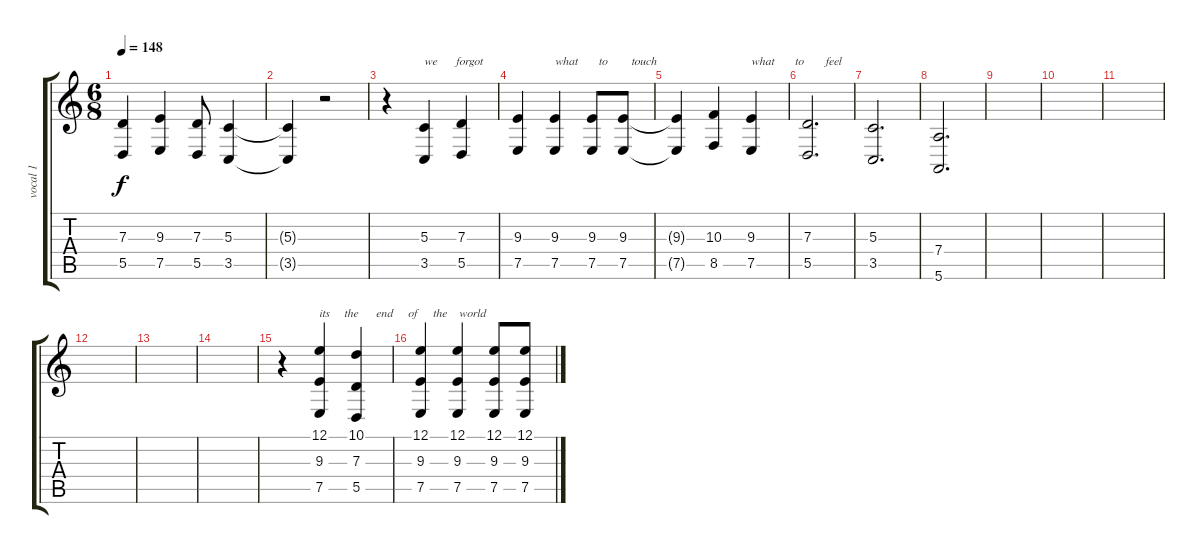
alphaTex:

\track ("vocal 1 " "vocal 1 ") {instrument lead6voice}
\staff {score tabs}
\tuning (E4 B3 G3 D3 A2 E2) {hide}
\ts (6 8)
\tempo 148
\clef g2
\ks c
(7.3{t} 5.5{t}).4{dy f} (9.3 7.5).4 (7.3 5.5).8 (5.3 3.5).4 |
(5.3{t} 3.5{t}).4 r.2 |
r.4 (5.3 3.5).4{txt "we      forgot  "} (7.3 5.5).4 |
(9.3 7.5).4 (9.3 7.5).4{txt "what       to        touch"} (9.3 7.5).8 (9.3 7.5).8 |
(9.3{t} 7.5{t}).4 (10.3 8.5).4 (9.3 7.5).4{txt "what       to       feel"} |
(7.3 5.5).2{d} |
(5.3 3.5).2{d} |
(7.4 5.6).2{d} |
|
|
|
|
|
|
r.4 (12.1 9.3 7.5).4{txt "its     the      end     of     the    world"} (10.1 7.3 5.5).4 |
(12.1 9.3 7.5).4 (12.1 9.3 7.5).4 (12.1 9.3 7.5).8 (12.1 9.3 7.5).8
